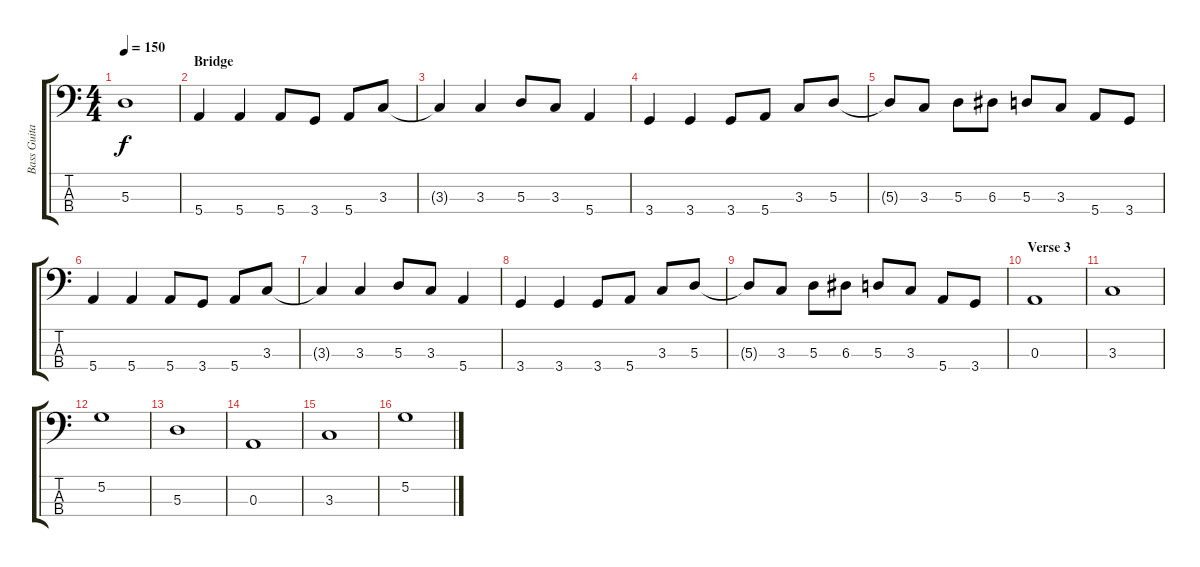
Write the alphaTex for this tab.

\track ("Bass Guitar" "Bass Guita") {instrument electricbasspick}
\staff {score tabs}
\tuning (G2 D2 A1 E1) {hide}
\ts (4 4)
\tempo 150
\clef f4
\ks c
5.3.1{dy f} |
\section ("" "Bridge")
5.4.4 5.4.4 5.4.8 3.4.8 5.4.8 3.3.8 |
3.3{t}.4 3.3.4 5.3.8 3.3.8 5.4.4 |
3.4.4 3.4.4 3.4.8 5.4.8 3.3.8 5.3.8 |
5.3{t}.8 3.3.8 5.3.8 6.3.8 5.3.8 3.3.8 5.4.8 3.4.8 |
5.4.4 5.4.4 5.4.8 3.4.8 5.4.8 3.3.8 |
3.3{t}.4 3.3.4 5.3.8 3.3.8 5.4.4 |
3.4.4 3.4.4 3.4.8 5.4.8 3.3.8 5.3.8 |
5.3{t}.8 3.3.8 5.3.8 6.3.8 5.3.8 3.3.8 5.4.8 3.4.8 |
\section ("" "Verse 3")
0.3.1 |
3.3.1 |
5.2.1 |
5.3.1 |
0.3.1 |
3.3.1 |
5.2.1
